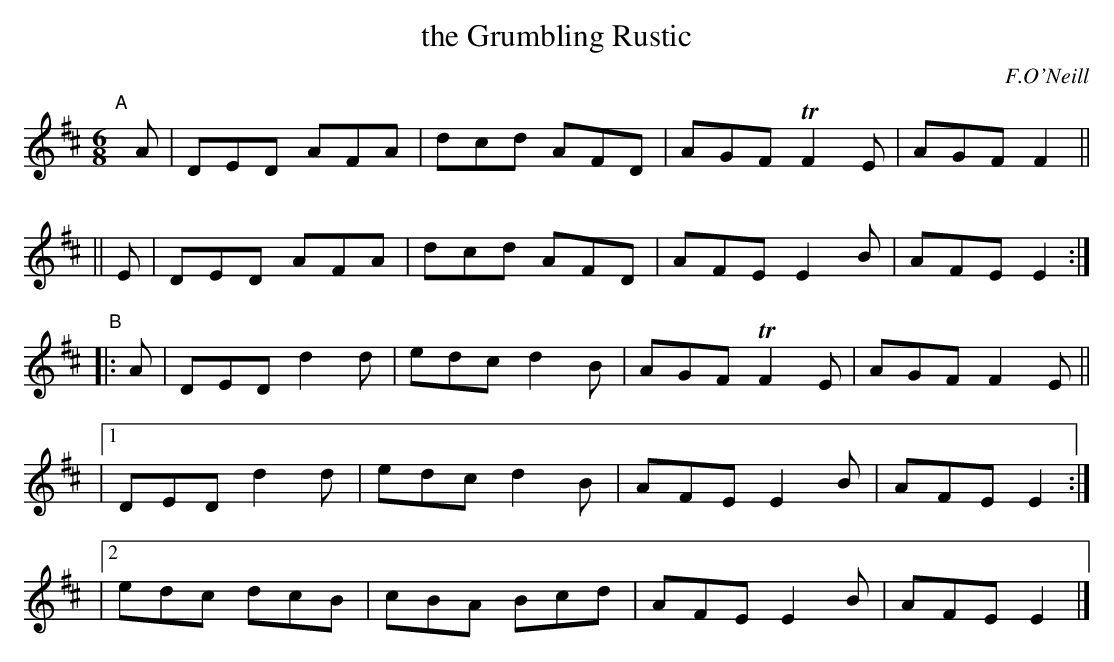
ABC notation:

X:1
T: the Grumbling Rustic
O: F.O'Neill
M: 6/8
K: D
"^A"\
[|]A | DED AFA | dcd AFD | AGF TF2E | AGF F2 ||
|| E | DED AFA | dcd AFD | AFE  E2B | AFE E2 :|
"^B"|: A \
|   DED d2d | edc d2B | AGF TF2E | AGF F2E ||
|[1 DED d2d | edc d2B | AFE  E2B | AFE E2  :|
|[2 edc dcB | cBA Bcd | AFE  E2B | AFE E2  |]
